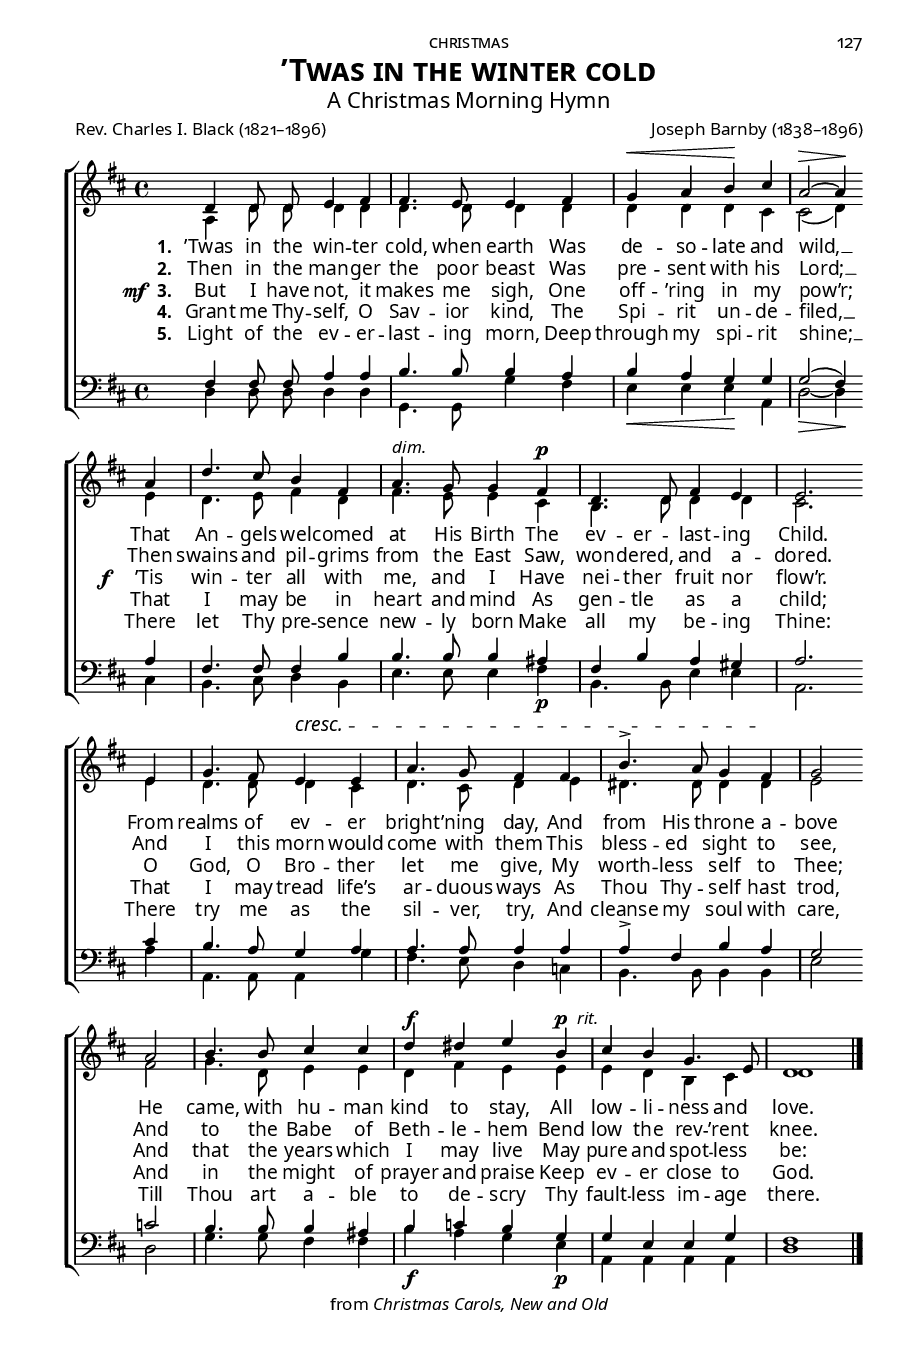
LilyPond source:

\version "2.14.2"
\include "util.ly"
\header {
  title = \markup{\override #'(font-name . "Garamond Premier Pro Semibold"){ \abs-fontsize #15 \smallCapsOldStyle"’Twas in the winter cold"}}
  subtitle = \markup{\override #'(font-name . "Garamond Premier Pro"){ \abs-fontsize #10.5 "A Christmas Morning Hymn"}}
  poet = \markup\oldStyleNum"Rev. Charles I. Black (1821–1896)"
  composer = \markup\oldStyleNum"Joseph Barnby (1838–1896)"
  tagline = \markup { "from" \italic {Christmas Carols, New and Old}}
}
\paper {
  %print-all-headers = ##t
  paper-height = 9\in
  paper-width = 6\in
  indent = 0\in
  %system-system-spacing = #'((basic-distance . 10) (padding . 0))
  system-system-spacing =
    #'((basic-distance . 0)
       (minimum-distance . 0)
       (padding . -5)
       (stretchability . 100))
  markup-system-spacing =
    #'((basic-distance . 2)
       (minimum-distance . 2)
       (padding . 1)
       (stretchability . 0))
  ragged-last-bottom = ##f
  ragged-bottom = ##f
  two-sided = ##t
  inner-margin = 0.5\in
  outer-margin = 0.25\in
  top-margin = 0.25\in
  bottom-margin = 0.25\in
  first-page-number = #127
  print-first-page-number = ##t
  headerLine = \markup{\override #'(font-name . "Garamond Premier Pro") \smallCapsOldStyle"christmas"}
  oddHeaderMarkup = \markup\fill-line{
     \override #'(font-name . "Garamond Premier Pro")\abs-fontsize #8.5
     \combine 
        \fill-line{"" \on-the-fly #print-page-number-check-first
        \oldStylePageNum""
        }
        \fill-line{\headerLine}
  }
  evenHeaderMarkup = \markup {
     \override #'(font-name . "Garamond Premier Pro")\abs-fontsize #8.5
     \combine
        \on-the-fly #print-page-number-check-first
        \oldStylePageNum""
        \fill-line{\headerLine}
  }
}
#(set-global-staff-size 15) \paper{ #(define fonts (make-pango-font-tree "GoudyOlSt BT" "Garamond Premier Pro" "Garamond Premier Pro" (/ 15 20))) }
global = {
  \key d \major
  \time 4/4
  \autoBeamOff
  \override DynamicLineSpanner #'staff-padding = #0.0
  \override DynamicLineSpanner #'Y-extent = #'(0 . 0)
}

sopMusic = \relative c' {
  d4 d8 d e4 fis |
  fis4. e8 e4 fis |
  g^\< a b\! cis |
  a2~^\> a4\! \bar""\break a4 |
  
  d4. cis8 b4 fis |
  a4.^\markup\italic"dim." g8 g4 fis^\p |
  d4. d8 fis4 e |
  e2. \bar""\break e4 |
  
  g4. fis8 e4^\cresc e |
  a4. g8 fis4 fis |
  b4.-> a8 g4 fis\! |
  g2 \bar""\break a |
  
  b4. b8 cis4 cis |
  d^\f dis e b^\markup{\dynamic"p" \italic" rit."} |
  cis b g4. e8 |
  d1 \bar "|."
}
sopWords = \lyricmode {
  
}

altoMusic = \relative c' {
  a4 d8 d d4 d |
  d4. d8 d4 d |
  d d d cis |
  cis2( d4) e |
  
  d4. e8 fis4 d |
  fis4. e8 e4 cis |
  b4. d8 d4 d |
  cis2. e4 |
  
  d4. d8 d4 cis |
  d4. cis8 d4 e |
  dis4. dis8 dis4 dis |
  e2 fis |
  
  g4. d8 e4 e |
  d4 fis e e |
  e d b cis |
  d1 \bar "|."
}
altoWords = \lyricmode {
  \dropLyricsIX
  \set stanza = #"1. "
  ’Twas in the win -- ter cold, when earth Was de -- so -- late and wild, __
  That An -- gels wel -- comed at His Birth The ev -- er -- last -- ing Child.
  From realms of ev -- er bright -- ’ning day, And from His throne a -- bove
  He came, with hu -- man kind to stay, All low -- li -- ness and love.
}
altoWordsII = \lyricmode {
  \dropLyricsIX
%\markup\italic
  \set stanza = #"2. "
  Then in the man -- ger the poor beast
  Was pre -- sent with his Lord; __
  Then swains and pil -- grims from the East
  Saw, won -- dered, and a -- dored.
  And I this morn would come with them
  This bless -- ed sight to see,
  And to the Babe of Beth -- le -- hem
  Bend low the rev -- ’rent knee.
}
altoWordsIII = {
  \dropLyricsIX
  \set stanza = \markup{\dynamic"mf " "3. "}
  \lyricmode {
    But I have not, it makes me sigh,
    One off -- ’ring in my pow’r;
  }
  \set stanza = \markup\dynamic"f "
  \lyricmode {
    ’Tis win -- ter all with me, and I
    Have nei -- ther fruit nor flow’r.
    O God, O Bro -- ther let me give,
    My worth -- less self to Thee;
    And that the years which I may live
    May pure and spot -- less be:
  }
}
altoWordsIV = \lyricmode {
  \dropLyricsIX
  \set stanza = #"4. "
  Grant me Thy -- self, O Sav -- ior kind,
  The Spi -- rit un -- de -- filed, __
  That I may be in heart and mind
  As gen -- tle as a child;
  That I may tread life’s ar -- duous ways
  As Thou Thy -- self hast trod,
  And in the might of prayer and praise
  Keep ev -- er close to God.
}
altoWordsV = \lyricmode {
  \dropLyricsIX
  \set stanza = #"5. "
  Light of the ev -- er -- last -- ing morn,
  Deep through my spi -- rit shine; __
  There let Thy pre  -- sence new -- ly born
  Make all my be -- ing Thine:
  There try me as the sil -- ver, try,
  And cleanse my soul with care,
  Till Thou art a -- ble to de -- scry
  Thy fault -- less im -- age there.
}
altoWordsVI = \lyricmode {
  \set stanza = #"6. "
  \set ignoreMelismata = ##t
}
tenorMusic = \relative c {
  fis4 fis8 fis a4 a |
  b4. b8 b4 a |
  b_\< a g\! g |
  g2(_\> fis4\!) a4 |
  
  fis4. fis8 fis4 b |
  b4. b8 b4 ais_\p |
  fis b a gis |
  a2. cis4 |
  
  b4. a8 g4 a |
  a4. a8 a4 a |
  a-> fis b a |
  g2 c |
  
  b4. b8 b4 ais |
  b_\f c b g_\p |
  g e e g |
  fis1 \bar "|."
}
tenorWords = \lyricmode {

}

bassMusic = \relative c {
  d4 d8 d d4 d |
  g,4. g8 g'4 fis |
  e e e a, |
  d2~ d4 cis |
  
  b4. cis8 d4 b |
  e4. e8 e4 fis |
  b,4. b8 e4 e |
  a,2. a'4 |
  
  a,4. a8 a4 g' |
  fis4. e8 d4 c |
  b4. b8 b4 b |
  e2 d |
  
  g4. g8 fis4 fis |
  b a g e |
  a, a a a |
  d1 \bar "|."
}
bassWords = \lyricmode {

}

pianoRH = \relative c' {
  
}
pianoLH = \relative c' {
  
}

\score {
  <<
   \new ChoirStaff <<
%    \new Lyrics = sopranos \with { \override VerticalAxisGroup #'nonstaff-relatedstaff-spacing = #'((basic-distance . 1)) }
    \new Staff = women <<
      \new Voice = "sopranos" { \voiceOne << \global \sopMusic >> }
      \new Voice = "altos" { \voiceTwo << \global \altoMusic >> }
    >>
   \new Staff = men <<
      \clef bass
      \new Voice = "tenors" { \voiceOne << \global \tenorMusic >> }
      \new Voice = "basses" { \voiceTwo << \global \bassMusic >> }
    >>
    \new Lyrics \with { alignAboveContext = #"women" \override VerticalAxisGroup #'nonstaff-relatedstaff-spacing = #'((basic-distance . 1))} \lyricsto "sopranos" \sopWords
     \new Lyrics = "altosVI"  \with { alignBelowContext = #"women" \override VerticalAxisGroup #'nonstaff-relatedstaff-spacing = #'((basic-distance . 1))} \lyricsto "tenors" \altoWordsVI
    \new Lyrics = "altosV"  \with { alignBelowContext = #"women" \override VerticalAxisGroup #'nonstaff-relatedstaff-spacing = #'((basic-distance . 1))} \lyricsto "tenors" \altoWordsV
    \new Lyrics = "altosIV"  \with { alignBelowContext = #"women" \override VerticalAxisGroup #'nonstaff-relatedstaff-spacing = #'((basic-distance . 1))} \lyricsto "tenors" \altoWordsIV
    \new Lyrics = "altosIII"  \with { alignBelowContext = #"women" \override VerticalAxisGroup #'nonstaff-relatedstaff-spacing = #'((basic-distance . 1))} \lyricsto "tenors" \altoWordsIII
    \new Lyrics = "altosII"  \with { alignBelowContext = #"women" \override VerticalAxisGroup #'nonstaff-relatedstaff-spacing = #'((basic-distance . 1))} \lyricsto "tenors" \altoWordsII
    \new Lyrics = "altos"  \with { alignBelowContext = #"women" \override VerticalAxisGroup #'nonstaff-relatedstaff-spacing = #'((padding . -0.5))} \lyricsto "tenors" \altoWords
    \new Lyrics \with { alignAboveContext = #"men" \override VerticalAxisGroup #'nonstaff-relatedstaff-spacing = #'((basic-distance . 1)) } \lyricsto "tenors" \tenorWords
    \new Lyrics \with { alignBelowContext = #"men" \override VerticalAxisGroup #'nonstaff-relatedstaff-spacing = #'((basic-distance . 1)) } \lyricsto "basses" \bassWords
  >>
%    \new PianoStaff << \new Staff { \new Voice { \pianoRH } } \new Staff { \clef "bass" \pianoLH } >>
  >>
  \layout {
    \context {
      \Score
      %\override SpacingSpanner #'base-shortest-duration = #(ly:make-moment 1 8)
      %\override SpacingSpanner #'common-shortest-duration = #(ly:make-moment 1 4)
    }
    \context {
      % Remove all empty staves
      % \Staff \RemoveEmptyStaves \override VerticalAxisGroup #'remove-first = ##t
    }
    \context {
      \Lyrics
      \override LyricText #'X-offset = #center-on-word
    }
  }
}

